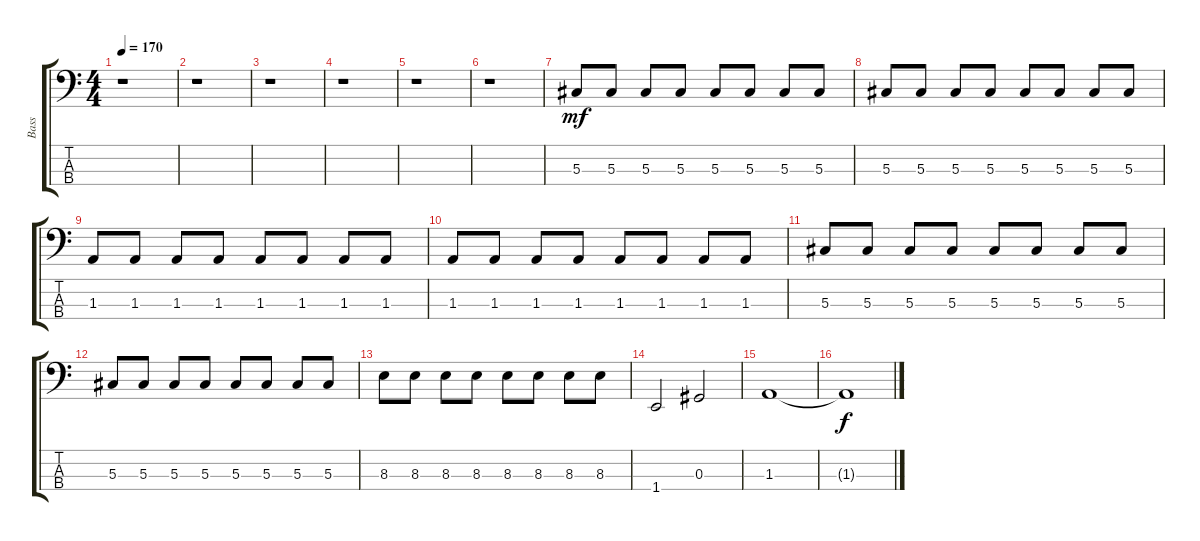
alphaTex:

\track ("Bass" "Bass") {instrument electricbasspick}
\staff {score tabs}
\tuning (Gb2 Db2 Ab1 Eb1) {hide}
\ts (4 4)
\tempo 170
\clef f4
\ks c
r.1{dy mf} |
r.1 |
r.1 |
r.1 |
r.1 |
r.1 |
5.3.8 5.3.8 5.3.8 5.3.8 5.3.8 5.3.8 5.3.8 5.3.8 |
5.3.8 5.3.8 5.3.8 5.3.8 5.3.8 5.3.8 5.3.8 5.3.8 |
1.3.8 1.3.8 1.3.8 1.3.8 1.3.8 1.3.8 1.3.8 1.3.8 |
1.3.8 1.3.8 1.3.8 1.3.8 1.3.8 1.3.8 1.3.8 1.3.8 |
5.3.8 5.3.8 5.3.8 5.3.8 5.3.8 5.3.8 5.3.8 5.3.8 |
5.3.8 5.3.8 5.3.8 5.3.8 5.3.8 5.3.8 5.3.8 5.3.8 |
8.3.8 8.3.8 8.3.8 8.3.8 8.3.8 8.3.8 8.3.8 8.3.8 |
1.4.2 0.3.2 |
1.3.1 |
1.3{t}.1{dy f}
